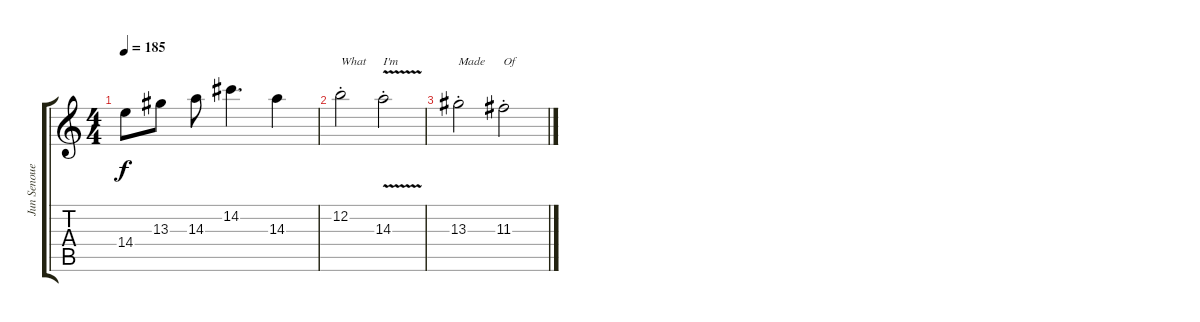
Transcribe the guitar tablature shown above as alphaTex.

\track ("Jun Senoue (Lead)" "Jun Senoue") {instrument distortionguitar}
\staff {score tabs}
\tuning (E4 B3 G3 D3 A2 E2) {hide}
\ts (4 4)
\tempo 185
\clef g2
\ks c
14.4.8{dy f} 13.3.8 14.3.8 14.2.4{d} 14.3.4 |
12.2{st}.2{txt "What" instrument choiraahs} 14.3{v st}.2{txt "I'm"} |
13.3{st}.2{txt "Made"} 11.3{st}.2{txt "Of"}
